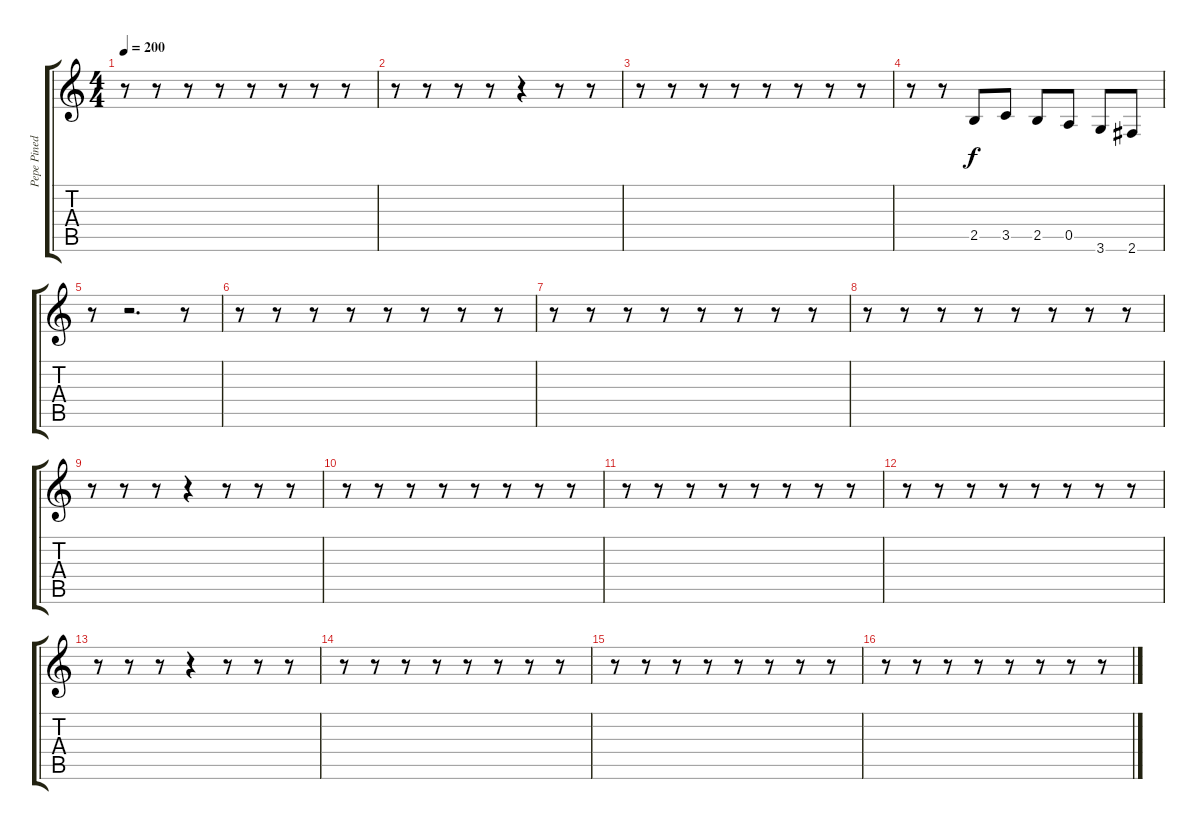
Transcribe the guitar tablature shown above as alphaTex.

\track ("Pepe Pinedo" "Pepe Pined") {instrument electricbassfinger}
\staff {score tabs}
\tuning (E4 B3 G3 D3 A2 E2) {hide}
\ts (4 4)
\tempo 200
\clef g2
\ks c
r.8{dy f} r.8 r.8 r.8 r.8 r.8 r.8 r.8 |
r.8 r.8 r.8 r.8 r.4 r.8 r.8 |
r.8 r.8 r.8 r.8 r.8 r.8 r.8 r.8 |
r.8 r.8 2.5.8 3.5.8 2.5.8 0.5.8 3.6.8 2.6.8 |
r.8 r.2{d} r.8 |
r.8 r.8 r.8 r.8 r.8 r.8 r.8 r.8 |
r.8 r.8 r.8 r.8 r.8 r.8 r.8 r.8 |
r.8 r.8 r.8 r.8 r.8 r.8 r.8 r.8 |
r.8 r.8 r.8 r.4 r.8 r.8 r.8 |
r.8 r.8 r.8 r.8 r.8 r.8 r.8 r.8 |
r.8 r.8 r.8 r.8 r.8 r.8 r.8 r.8 |
r.8 r.8 r.8 r.8 r.8 r.8 r.8 r.8 |
r.8 r.8 r.8 r.4 r.8 r.8 r.8 |
r.8 r.8 r.8 r.8 r.8 r.8 r.8 r.8 |
r.8 r.8 r.8 r.8 r.8 r.8 r.8 r.8 |
r.8 r.8 r.8 r.8 r.8 r.8 r.8 r.8
